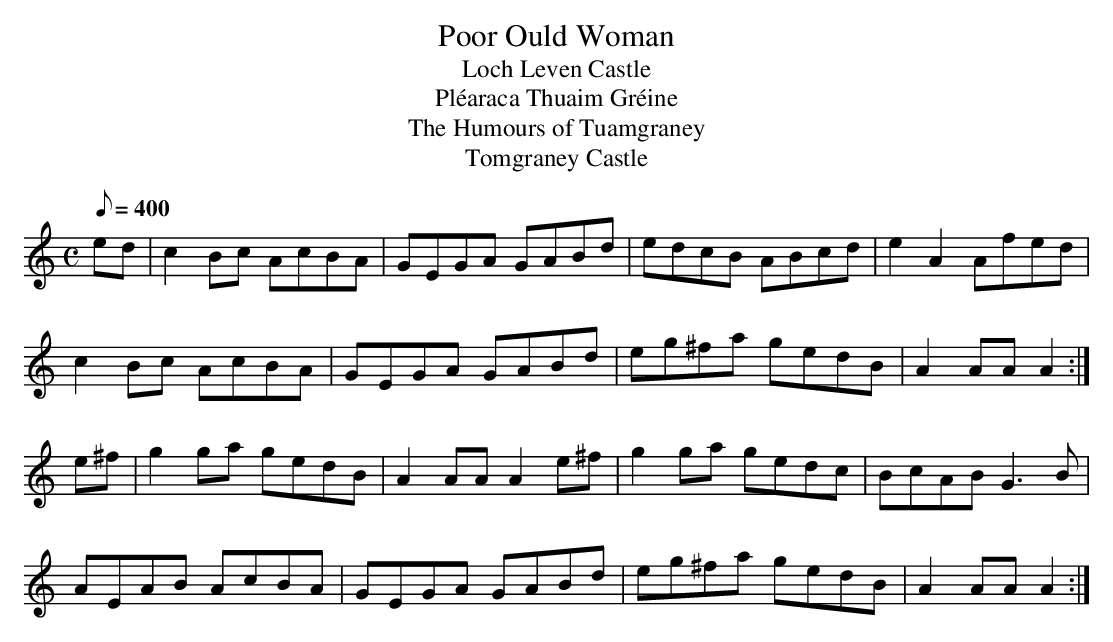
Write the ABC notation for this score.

X:1
T:Poor Ould Woman
T:Loch Leven Castle
T:Pl\'earaca Thuaim Gr\'eine
T:The Humours of Tuamgraney
T:Tomgraney Castle
L:1/8
Q:400
M:C
K:Am
ed|c2Bc AcBA|GEGA GABd|edcB ABcd|e2A2 Afed|!
c2Bc AcBA|GEGA GABd|eg^fa gedB|A2AAA2:|!
e^f|g2ga gedB|A2AAA2e^f|g2ga gedc|BcAB G3B|!
AEAB AcBA|GEGA GABd|eg^fa gedB|A2AAA2:|!
